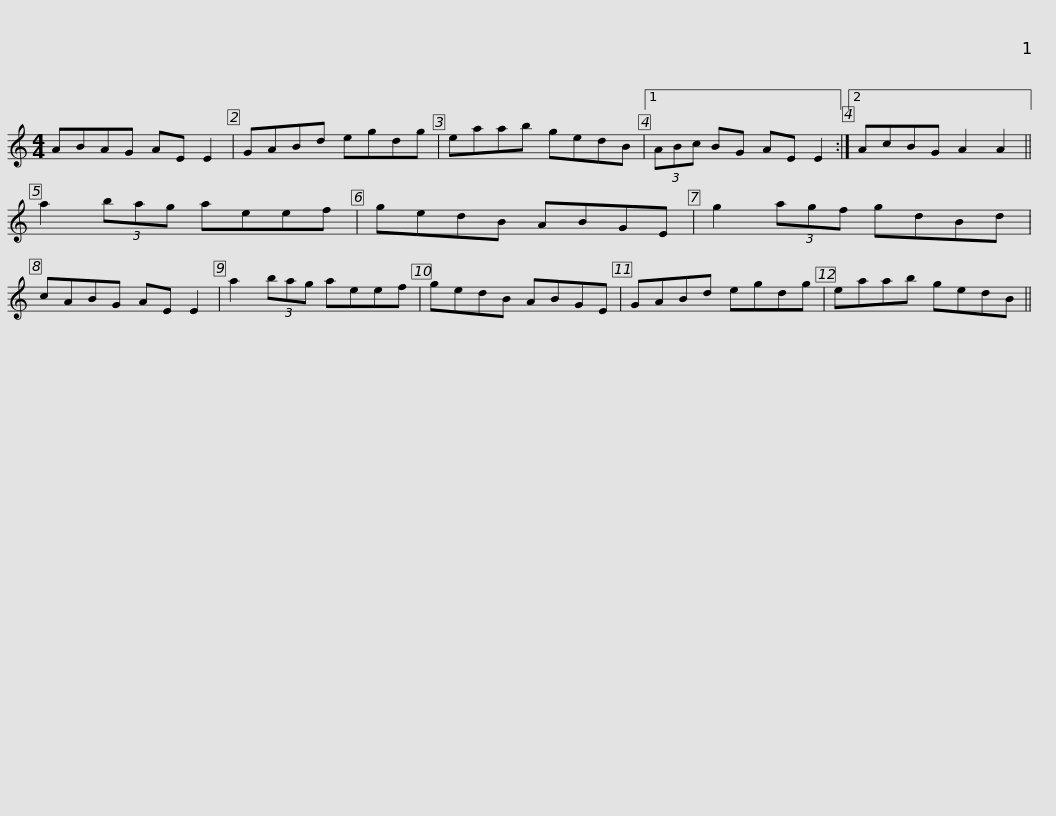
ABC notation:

X:1
L:1/8
M:4/4
I:linebreak $
K:C
V:1 treble
V:1
 ABAG AE E2 | GABd egdg | eaab gedB |1 (3ABc BG AE E2 :|2 AcBG A2 A2 ||$ %5
 a2 (3bag aeef | gedB ABGE | g2 (3agf gdBd | cABG AE E2 | a2 (3bag aeef |$ %10
 gedB ABGE | GABd egdg | eaab gedB || %13
